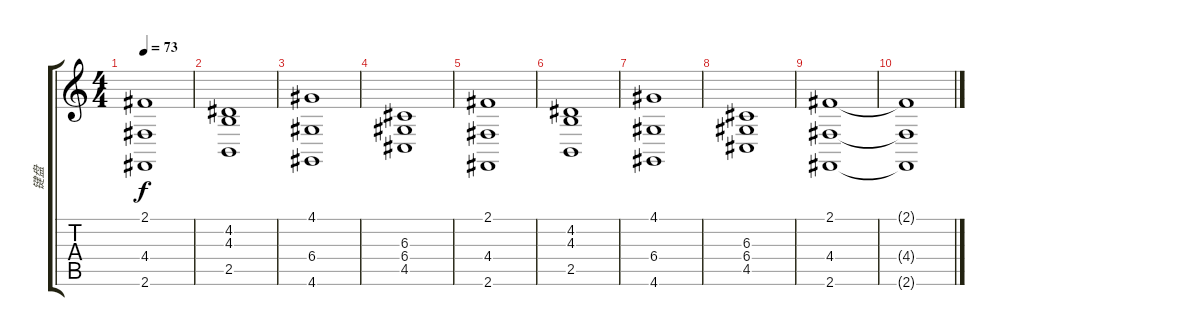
\track ("键盘" "键盘") {instrument stringensemble1}
\staff {score tabs}
\tuning (E4 B3 G3 D3 A2 E2) {hide}
\ts (4 4)
\tempo 73
\clef g2
\ks c
(2.1 4.4 2.6).1{dy f} |
(4.2 4.3 2.5).1 |
(4.1 6.4 4.6).1 |
(6.3 6.4 4.5).1 |
(2.1 4.4 2.6).1 |
(4.2 4.3 2.5).1 |
(4.1 6.4 4.6).1 |
(6.3 6.4 4.5).1 |
(2.1 4.4 2.6).1 |
(2.1{t} 4.4{t} 2.6{t}).1{volume 3}
